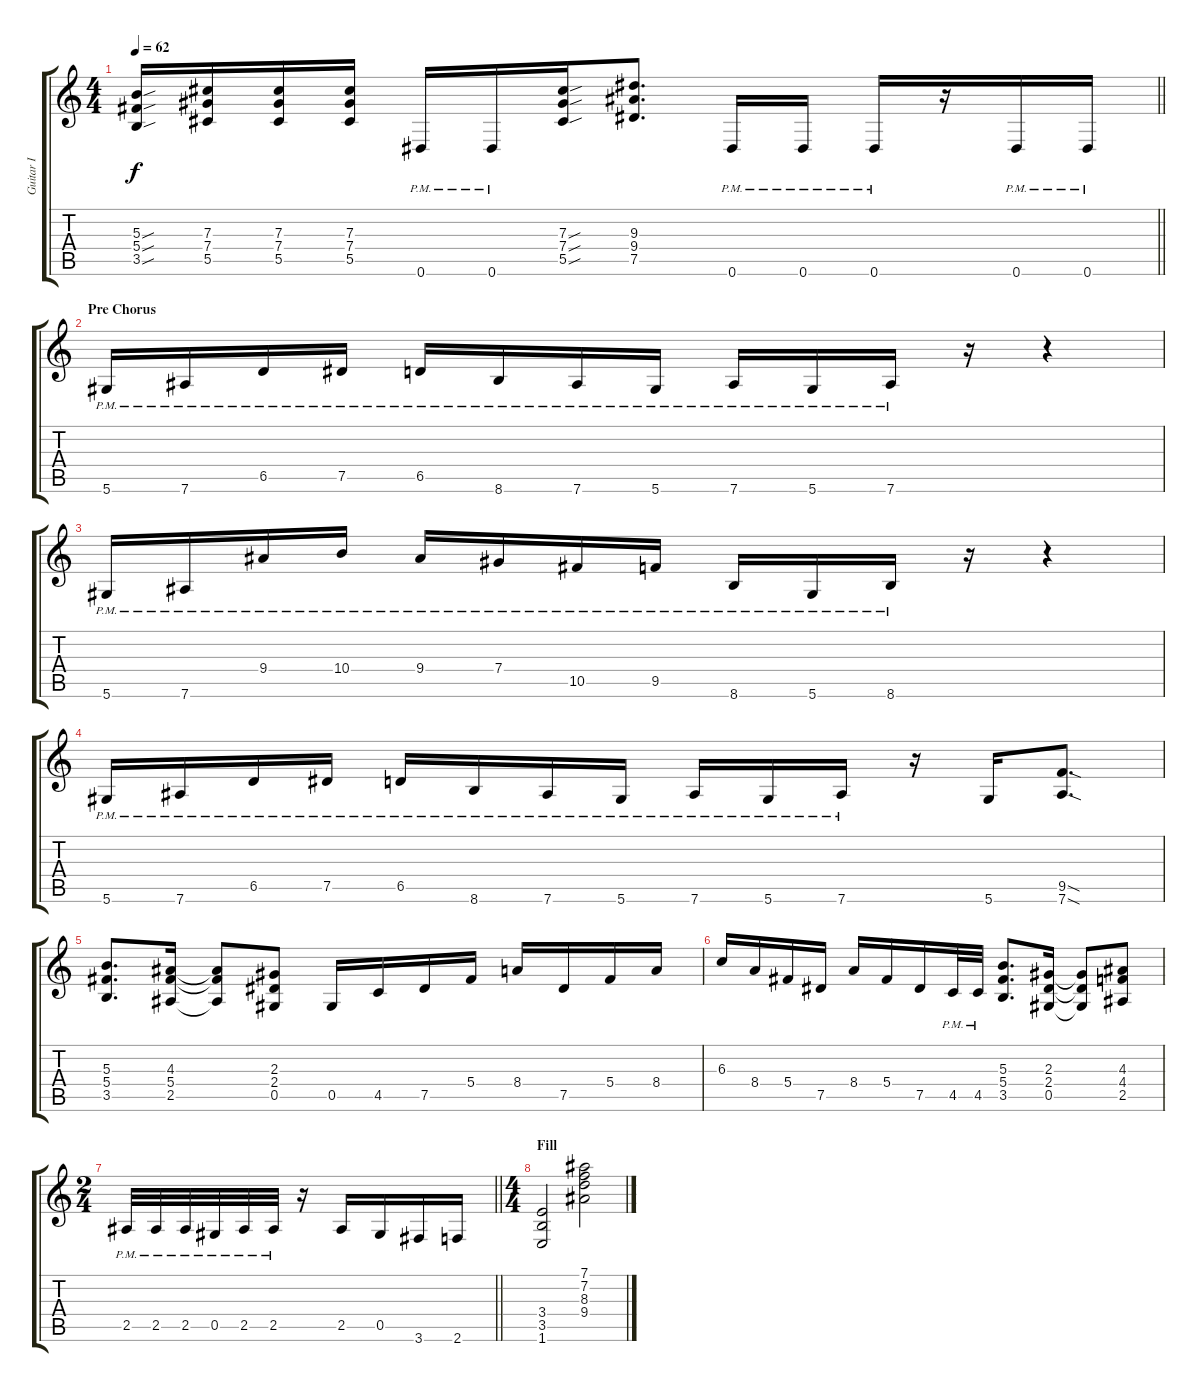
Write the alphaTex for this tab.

\track ("Guitar I" "Guitar I") {instrument distortionguitar}
\staff {score tabs}
\tuning (Eb4 Bb3 Gb3 Db3 Ab2 Eb2) {hide}
\ts (4 4)
\tempo 62
\clef g2
\barLineRight lightlight
\ks c
(5.3{sou} 5.4{sou} 3.5{sou}).16{dy f} (7.3 7.4 5.5).16 (7.3 7.4 5.5).16 (7.3 7.4 5.5).16 0.6{pm}.16 0.6{pm}.16 (7.3{sou} 7.4{sou} 5.5{sou}).16 (9.3 9.4 7.5).8{d} 0.6{pm}.16 0.6{pm}.16 0.6{pm}.16 r.16 0.6{pm}.16 0.6{pm}.16 |
\section ("" "Pre Chorus")
5.6{pm}.16 7.6{pm}.16 6.5{pm}.16 7.5{pm}.16 6.5{pm}.16 8.6{pm}.16 7.6{pm}.16 5.6{pm}.16 7.6{pm}.16 5.6{pm}.16 7.6{pm}.16 r.16 r.4 |
5.6{pm}.16 7.6{pm}.16 9.4{pm}.16 10.4{pm}.16 9.4{pm}.16 7.4{pm}.16 10.5{pm}.16 9.5{pm}.16 8.6{pm}.16 5.6{pm}.16 8.6{pm}.16 r.16 r.4 |
5.6{pm}.16 7.6{pm}.16 6.5{pm}.16 7.5{pm}.16 6.5{pm}.16 8.6{pm}.16 7.6{pm}.16 5.6{pm}.16 7.6{pm}.16 5.6{pm}.16 7.6{pm}.16 r.16 5.6.16 (9.5{sod} 7.6{sod}).8{d} |
(5.3 5.4 3.5).8{d} (4.3 5.4 2.5).16 (4.3{t} 5.4{t} 2.5{t}).8 (2.3 2.4 0.5).8 0.5.16 4.5.16 7.5.16 5.4.16 8.4.16 7.5.16 5.4.16 8.4.16 |
6.3.16 8.4.16 5.4.16 7.5.16 8.4.16 5.4.16 7.5.16 4.5{pm}.32 4.5{pm}.32 (5.3 5.4 3.5).8{d} (2.3 2.4 0.5).16 (2.3{t} 2.4{t} 0.5{t}).8 (4.3 4.4 2.5).8 |
\ts (2 4)
\barLineRight lightlight
2.5{pm}.32 2.5{pm}.32 2.5{pm}.32 0.5{pm}.32 2.5{pm}.32 2.5{pm}.32 r.16 2.5.16 0.5.16 3.6.16 2.6.16 |
\ts (4 4)
\section ("" "Fill")
(3.4 3.5 1.6).2 (7.1 7.2 8.3 9.4).2
